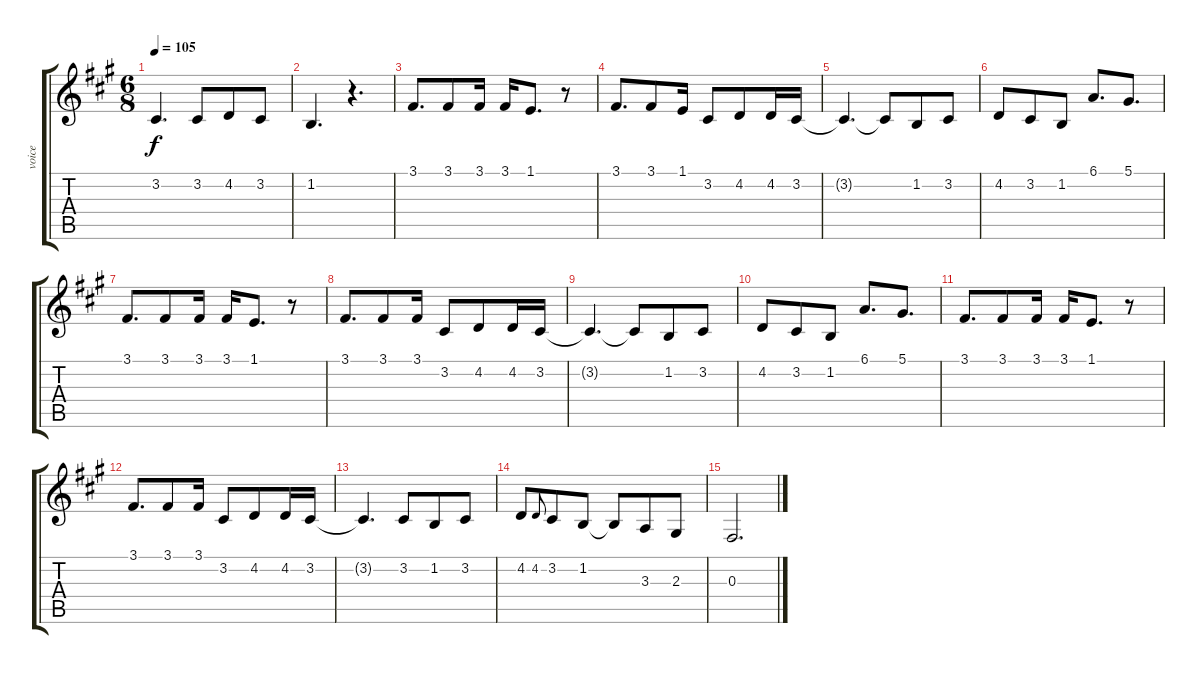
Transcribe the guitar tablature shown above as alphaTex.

\track ("voice" "voice") {instrument flute}
\staff {score tabs}
\tuning (Eb4 Bb3 Gb3 Db3 Ab2 Db2) {hide}
\ts (6 8)
\tempo 105
\clef g2
\ks a
3.2{t}.4{d dy f} 3.2.8 4.2.8 3.2.8 |
1.2.4{d} r.4{d} |
3.1.8{d} 3.1.8 3.1.16 3.1.16 1.1.8{d} r.8 |
3.1.8{d} 3.1.8 1.1.16 3.2.8 4.2.8 4.2.16 3.2.16 |
3.2{t}.4{d} 3.2{t}.8 1.2.8 3.2.8 |
4.2.8 3.2.8 1.2.8 6.1.8{d} 5.1.8{d} |
3.1.8{d} 3.1.8 3.1.16 3.1.16 1.1.8{d} r.8 |
3.1.8{d} 3.1.8 3.1.16 3.2.8 4.2.8 4.2.16 3.2.16 |
3.2{t}.4{d} 3.2{t}.8 1.2.8 3.2.8 |
4.2.8 3.2.8 1.2.8 6.1.8{d} 5.1.8{d} |
3.1.8{d} 3.1.8 3.1.16 3.1.16 1.1.8{d} r.8 |
3.1.8{d} 3.1.8 3.1.16 3.2.8 4.2.8 4.2.16 3.2.16 |
3.2{t}.4{d} 3.2.8 1.2.8 3.2.8 |
4.2.8 4.2.8{gr onbeat} 3.2.8 1.2.8 1.2{t}.8 3.3.8 2.3.8 |
0.3.2{d}
